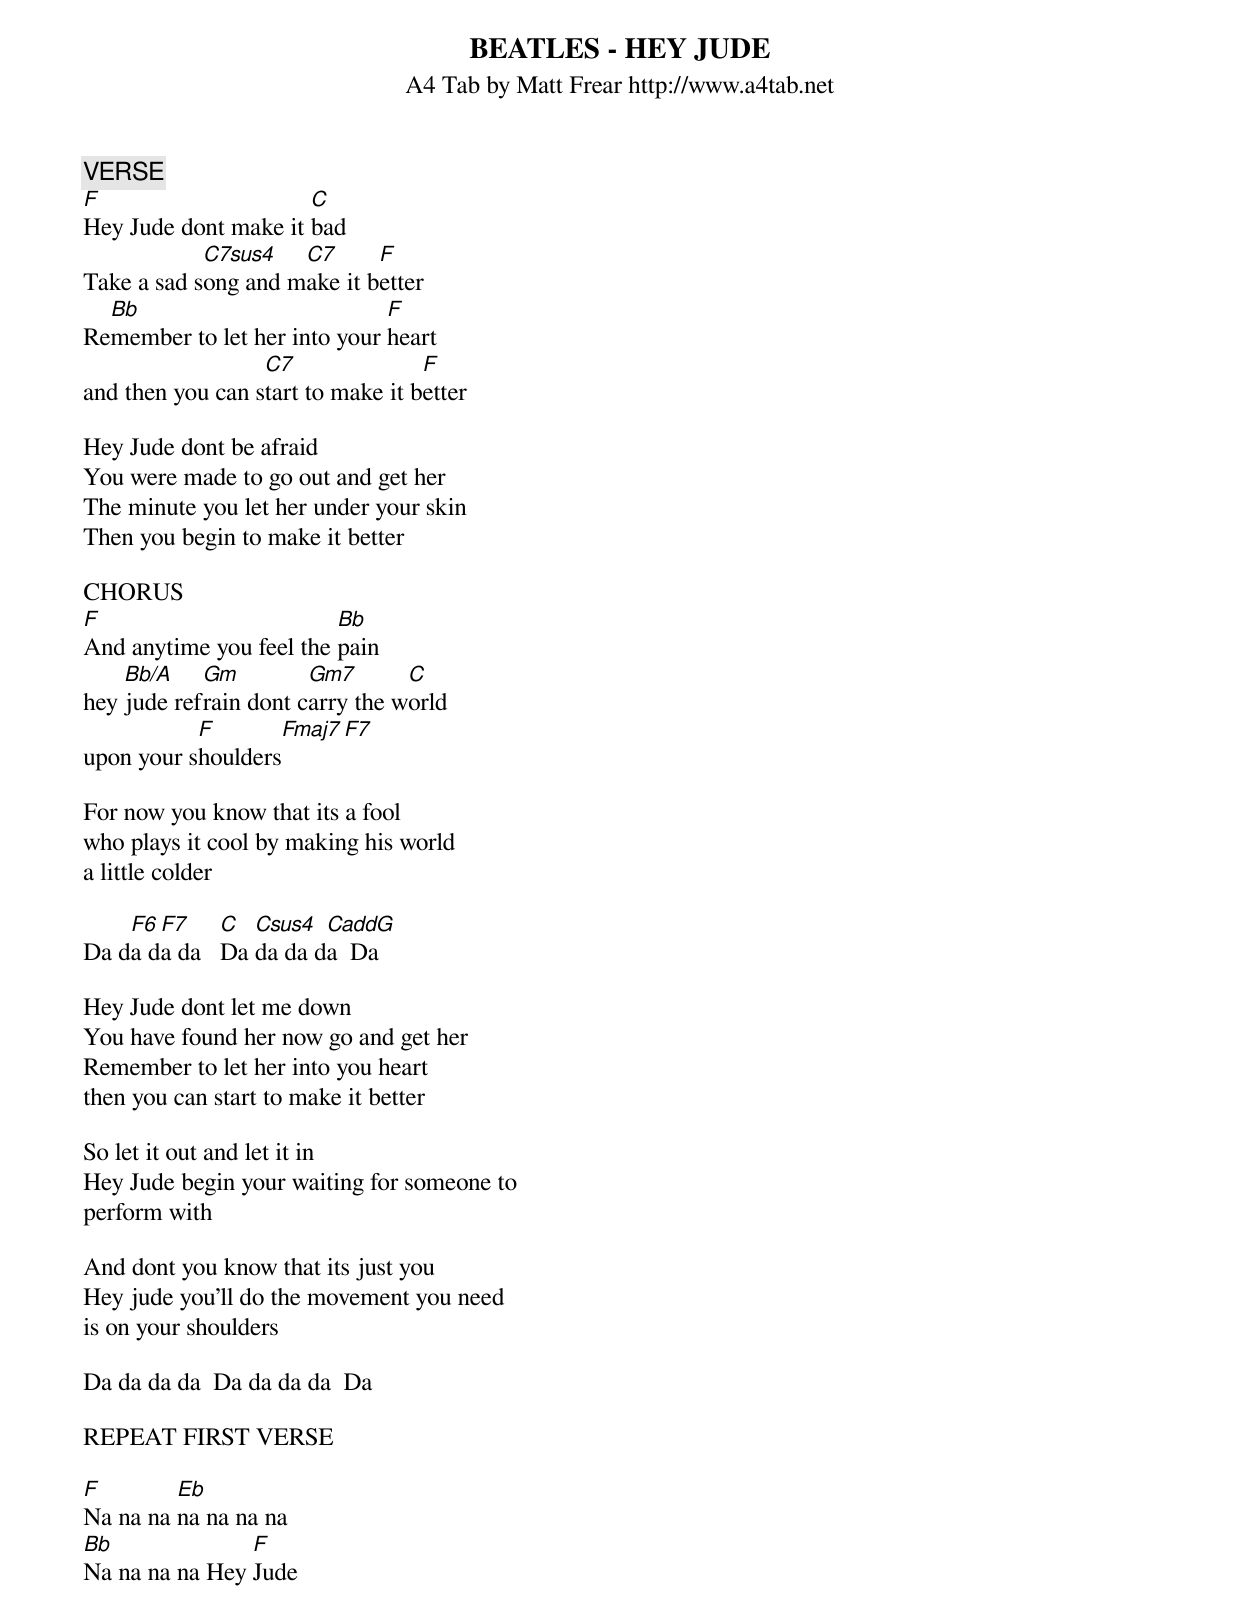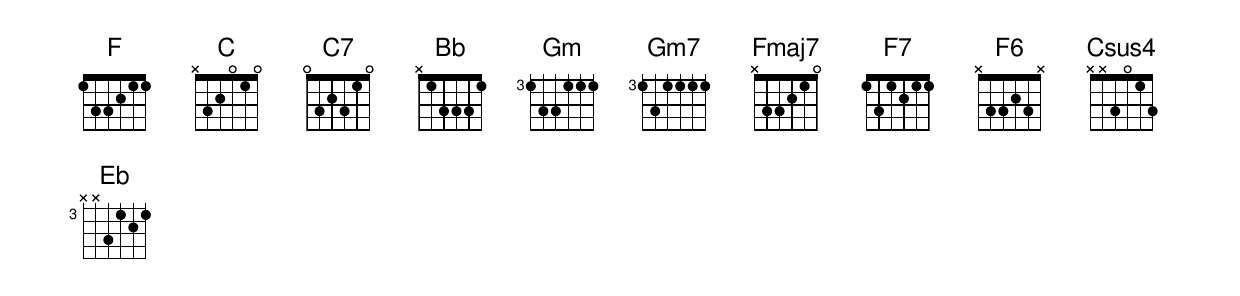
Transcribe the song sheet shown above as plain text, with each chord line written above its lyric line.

BEATLES - HEY JUDE
A4 Tab by Matt Frear http://www.a4tab.net

VERSE
F                     C
Hey Jude dont make it bad
            C7sus4   C7      F
Take a sad song and make it better
  Bb                          F
Remember to let her into your heart
                  C7               F
and then you can start to make it better

Hey Jude dont be afraid
You were made to go out and get her
The minute you let her under your skin
Then you begin to make it better

CHORUS
F                        Bb
And anytime you feel the pain
    Bb/A    Gm         Gm7       C
hey jude refrain dont carry the world
           F         Fmaj7 F7
upon your shoulders

For now you know that its a fool
who plays it cool by making his world
a little colder

    F6 F7     C  Csus4  CaddG
Da da da da   Da da da da  Da

Hey Jude dont let me down
You have found her now go and get her
Remember to let her into you heart
then you can start to make it better

So let it out and let it in
Hey Jude begin your waiting for someone to
perform with

And dont you know that its just you
Hey jude you'll do the movement you need
is on your shoulders

Da da da da  Da da da da  Da

REPEAT FIRST VERSE

F        Eb
Na na na na na na na
Bb              F
Na na na na Hey Jude
